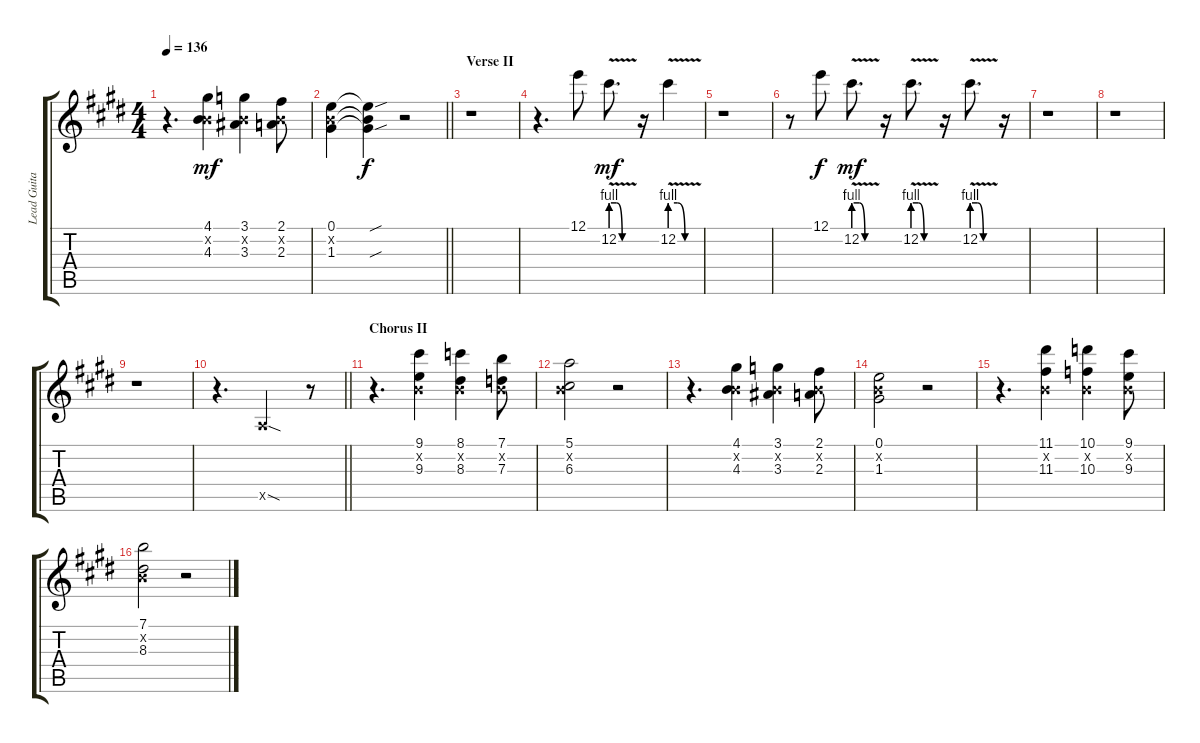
\track ("Lead Guitar" "Lead Guita") {instrument electricguitarjazz}
\staff {score tabs}
\tuning (E4 B3 G3 D3 A2 E2) {hide}
\ts (4 4)
\tempo 136
\clef g2
\ks e
r.4{d dy mf} (4.1 0.2{x} 4.3).4 (3.1 0.2{x} 3.3).4 (2.1 0.2{x} 2.3).8 |
\barLineRight lightlight
(0.1 0.2{x} 1.3).4 (0.1{sou t} 0.2{t} 1.3{sou t}).4{dy f} r.2 |
\section ("" "Verse II")
r.1 |
r.4{d} 12.1.8{balance 0} 12.2{be (custom 0 4 15 4 30 0 60 0) v}.8{d dy mf balance 0} r.16 12.2{be (custom 0 4 15 4 30 0 60 0) v}.4{balance 16} |
r.1 |
r.8 12.1.8{dy f balance 0} 12.2{be (custom 0 4 15 4 30 0 60 0) v}.8{d dy mf balance 0} r.16 12.2{be (custom 0 4 15 4 30 0 60 0) v}.8{d balance 16} r.16 12.2{be (custom 0 4 15 4 30 0 60 0) v}.8{d balance 0} r.16 |
r.1 |
r.1 |
r.1 |
\barLineRight lightlight
r.4{d} 0.5{sod x}.2 r.8 |
\section ("" "Chorus II")
r.4{d} (9.1 0.2{x} 9.3).4 (8.1 0.2{x} 8.3).4 (7.1 0.2{x} 7.3).8 |
(5.1 0.2{x} 6.3).2 r.2 |
r.4{d} (4.1 0.2{x} 4.3).4 (3.1 0.2{x} 3.3).4 (2.1 0.2{x} 2.3).8 |
(0.1 0.2{x} 1.3).2 r.2 |
r.4{d} (11.1 0.2{x} 11.3).4 (10.1 0.2{x} 10.3).4 (9.1 0.2{x} 9.3).8 |
(7.1 0.2{x} 8.3).2 r.2
